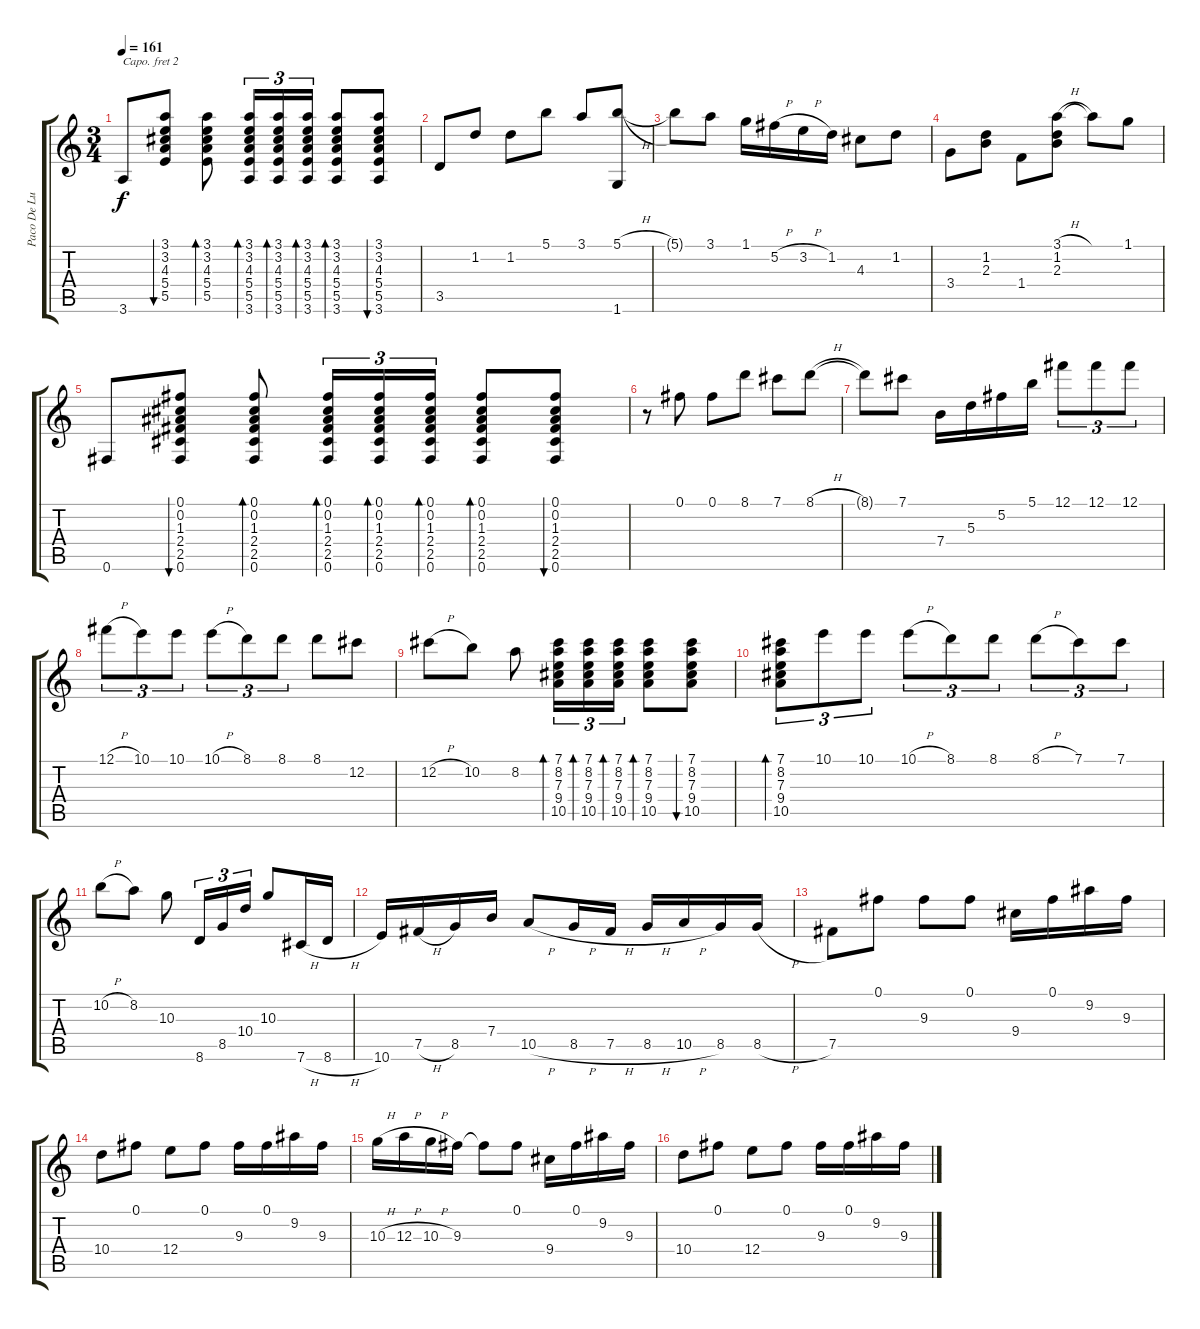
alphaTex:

\track ("Paco De Lucia" "Paco De Lu") {solo instrument acousticguitarnylon}
\staff {score tabs}
\capo 2
\tuning (E4 B3 G3 D3 A2 E2) {hide}
\ts (3 4)
\tempo 161
\clef g2
\ks c
3.6.8{dy f} (3.1 3.2 4.3 5.4 5.5).8{bu 60} (3.1 3.2 4.3 5.4 5.5).8{bd 60} (3.1 3.2 4.3 5.4 5.5 3.6).16{tu (3 2) bd 60} (3.1 3.2 4.3 5.4 5.5 3.6).16{tu (3 2) bd 60} (3.1 3.2 4.3 5.4 5.5 3.6).16{tu (3 2) bd 60} (3.1 3.2 4.3 5.4 5.5 3.6).8{bd 60} (3.1 3.2 4.3 5.4 5.5 3.6).8{bu 60} |
3.5.8 1.2.8 1.2.8 5.1.8 3.1.8 (5.1{h} 1.6).8 |
5.1{t}.8 3.1.8 1.1.16 5.2{h}.16 3.2{h}.16 1.2.16 4.3.8 1.2.8 |
3.4.8 (1.2 2.3).8 1.4.8 (3.1{h} 1.2 2.3).8 3.1{t}.8 1.1.8 |
0.6.8 (0.1 0.2 1.3 2.4 2.5 0.6).8{bu 60} (0.1 0.2 1.3 2.4 2.5 0.6).8{bd 60} (0.1 0.2 1.3 2.4 2.5 0.6).16{tu (3 2) bd 60} (0.1 0.2 1.3 2.4 2.5 0.6).16{tu (3 2) bd 60} (0.1 0.2 1.3 2.4 2.5 0.6).16{tu (3 2) bd 60} (0.1 0.2 1.3 2.4 2.5 0.6).8{bd 60} (0.1 0.2 1.3 2.4 2.5 0.6).8{bu 60} |
r.8 0.1.8 0.1.8 8.1.8 7.1.8 8.1{h}.8 |
8.1{t}.8 7.1.8 7.4.16 5.3.16 5.2.16 5.1.16 12.1.8{tu (3 2)} 12.1.8{tu (3 2)} 12.1.8{tu (3 2)} |
12.1{h}.8{tu (3 2)} 10.1.8{tu (3 2)} 10.1.8{tu (3 2)} 10.1{h}.8{tu (3 2)} 8.1.8{tu (3 2)} 8.1.8{tu (3 2)} 8.1.8 12.2.8 |
12.2{h}.8 10.2.8 8.2.8 (7.1 8.2 7.3 9.4 10.5).16{tu (3 2) bd 60} (7.1 8.2 7.3 9.4 10.5).16{tu (3 2) bd 60} (7.1 8.2 7.3 9.4 10.5).16{tu (3 2) bd 60} (7.1 8.2 7.3 9.4 10.5).8{bd 60} (7.1 8.2 7.3 9.4 10.5).8{bu 60} |
(7.1 8.2 7.3 9.4 10.5).8{tu (3 2) bd 60} 10.1.8{tu (3 2)} 10.1.8{tu (3 2)} 10.1{h}.8{tu (3 2)} 8.1.8{tu (3 2)} 8.1.8{tu (3 2)} 8.1{h}.8{tu (3 2)} 7.1.8{tu (3 2)} 7.1.8{tu (3 2)} |
10.2{h}.8 8.2.8 10.3.8 8.6.16{tu (3 2)} 8.5.16{tu (3 2)} 10.4.16{tu (3 2)} 10.3.8 7.6{h}.16 8.6{h}.16 |
10.6.16 7.5{h}.16 8.5.16 7.4.16 10.5{h}.8 8.5{h}.16 7.5{h}.16 8.5{h}.16 10.5{h}.16 8.5.16 8.5{h}.16 |
7.5.8 0.1.8 9.3.8 0.1.8 9.4.16 0.1.16 9.2.16 9.3.16 |
10.4.8 0.1.8 12.4.8 0.1.8 9.3.16 0.1.16 9.2.16 9.3.16 |
10.3{h}.16 12.3{h}.16 10.3{h}.16 9.3.16 9.3{t}.8 0.1.8 9.4.16 0.1.16 9.2.16 9.3.16 |
10.4.8 0.1.8 12.4.8 0.1.8 9.3.16 0.1.16 9.2.16 9.3.16
